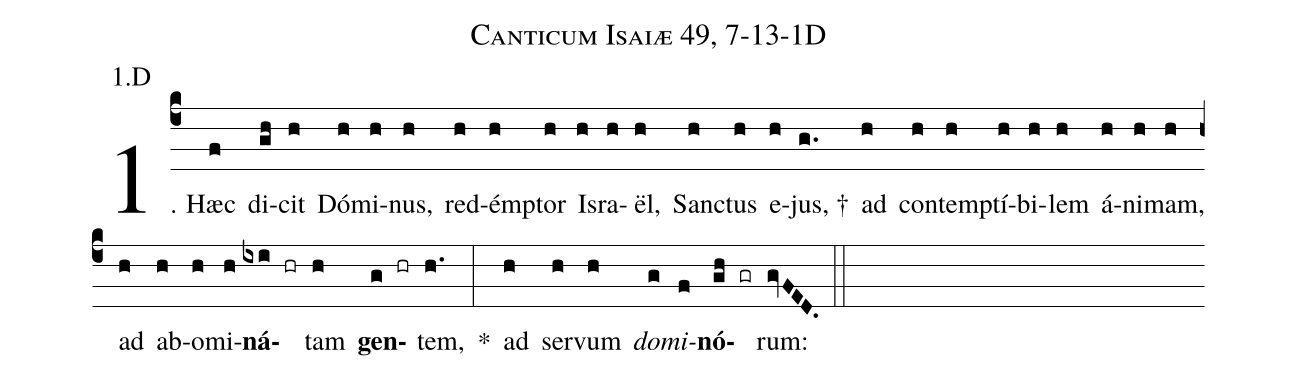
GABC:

name: Canticum Isaiæ 49, 7-13-1D;
annotation: 1.D;
%%
(c4)1. Hæc(f) di(gh)cit(h) Dó(h)mi(h)nus,(h) red(h)émp(h)tor(h) Is(h)ra(h)ël,(h) Sanc(h)tus(h) e(h)jus, †(g.) ad(h) con(h)temp(h)tí(h)bi(h)lem(h) á(h)ni(h)mam,(h) ad(h) ab(h)o(h)mi(h)<b>ná</b>(ixi hr)tam(h) <b>gen</b>(g hr)tem,(h.) *(:) ad(h) ser(h)vum(h) <i>do</i>(g)<i>mi</i>(f)<b>nó</b>(gh gr)rum:(gvFED.) (::)
